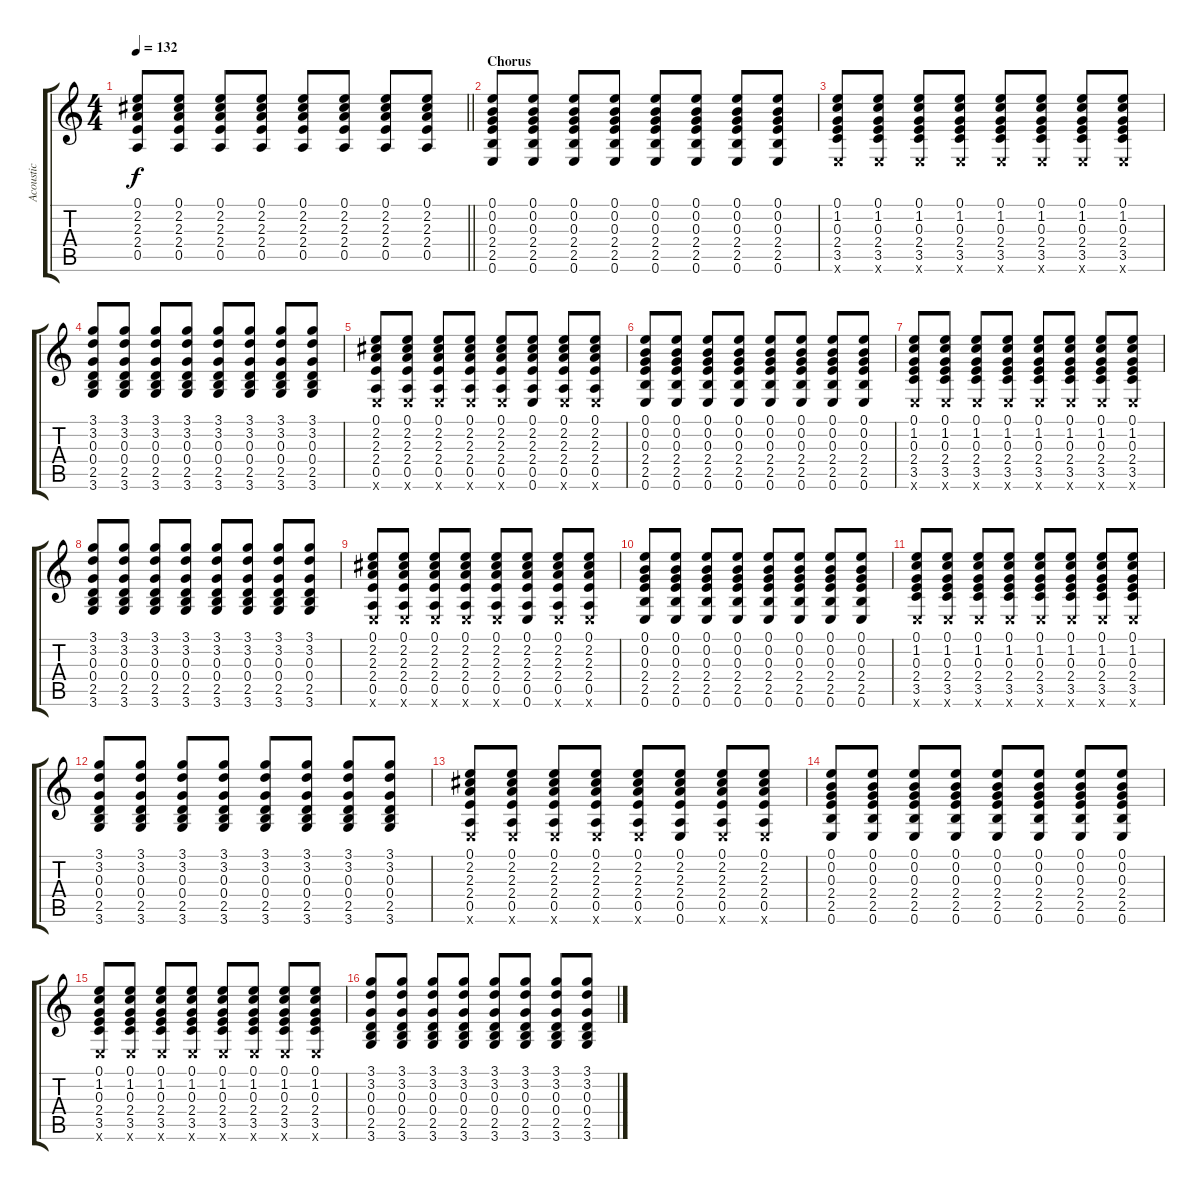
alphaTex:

\track ("Acoustic" "Acoustic") {instrument acousticguitarsteel}
\staff {score tabs}
\tuning (E4 B3 G3 D3 A2 E2) {hide}
\ts (4 4)
\tempo 132
\clef g2
\barLineRight lightlight
\ks c
(0.1 2.2 2.3 2.4 0.5).8{dy f} (0.1 2.2 2.3 2.4 0.5).8 (0.1 2.2 2.3 2.4 0.5).8 (0.1 2.2 2.3 2.4 0.5).8 (0.1 2.2 2.3 2.4 0.5).8 (0.1 2.2 2.3 2.4 0.5).8 (0.1 2.2 2.3 2.4 0.5).8 (0.1 2.2 2.3 2.4 0.5).8 |
\section ("" "Chorus")
(0.1 0.2 0.3 2.4 2.5 0.6).8 (0.1 0.2 0.3 2.4 2.5 0.6).8 (0.1 0.2 0.3 2.4 2.5 0.6).8 (0.1 0.2 0.3 2.4 2.5 0.6).8 (0.1 0.2 0.3 2.4 2.5 0.6).8 (0.1 0.2 0.3 2.4 2.5 0.6).8 (0.1 0.2 0.3 2.4 2.5 0.6).8 (0.1 0.2 0.3 2.4 2.5 0.6).8 |
(0.1 1.2 0.3 2.4 3.5 0.6{x}).8 (0.1 1.2 0.3 2.4 3.5 0.6{x}).8 (0.1 1.2 0.3 2.4 3.5 0.6{x}).8 (0.1 1.2 0.3 2.4 3.5 0.6{x}).8 (0.1 1.2 0.3 2.4 3.5 0.6{x}).8 (0.1 1.2 0.3 2.4 3.5 0.6{x}).8 (0.1 1.2 0.3 2.4 3.5 0.6{x}).8 (0.1 1.2 0.3 2.4 3.5 0.6{x}).8 |
(3.1 3.2 0.3 0.4 2.5 3.6).8 (3.1 3.2 0.3 0.4 2.5 3.6).8 (3.1 3.2 0.3 0.4 2.5 3.6).8 (3.1 3.2 0.3 0.4 2.5 3.6).8 (3.1 3.2 0.3 0.4 2.5 3.6).8 (3.1 3.2 0.3 0.4 2.5 3.6).8 (3.1 3.2 0.3 0.4 2.5 3.6).8 (3.1 3.2 0.3 0.4 2.5 3.6).8 |
(0.1 2.2 2.3 2.4 0.5 0.6{x}).8 (0.1 2.2 2.3 2.4 0.5 0.6{x}).8 (0.1 2.2 2.3 2.4 0.5 0.6{x}).8 (0.1 2.2 2.3 2.4 0.5 0.6{x}).8 (0.1 2.2 2.3 2.4 0.5 0.6{x}).8 (0.1 2.2 2.3 2.4 0.5 0.6).8 (0.1 2.2 2.3 2.4 0.5 0.6{x}).8 (0.1 2.2 2.3 2.4 0.5 0.6{x}).8 |
(0.1 0.2 0.3 2.4 2.5 0.6).8 (0.1 0.2 0.3 2.4 2.5 0.6).8 (0.1 0.2 0.3 2.4 2.5 0.6).8 (0.1 0.2 0.3 2.4 2.5 0.6).8 (0.1 0.2 0.3 2.4 2.5 0.6).8 (0.1 0.2 0.3 2.4 2.5 0.6).8 (0.1 0.2 0.3 2.4 2.5 0.6).8 (0.1 0.2 0.3 2.4 2.5 0.6).8 |
(0.1 1.2 0.3 2.4 3.5 0.6{x}).8 (0.1 1.2 0.3 2.4 3.5 0.6{x}).8 (0.1 1.2 0.3 2.4 3.5 0.6{x}).8 (0.1 1.2 0.3 2.4 3.5 0.6{x}).8 (0.1 1.2 0.3 2.4 3.5 0.6{x}).8 (0.1 1.2 0.3 2.4 3.5 0.6{x}).8 (0.1 1.2 0.3 2.4 3.5 0.6{x}).8 (0.1 1.2 0.3 2.4 3.5 0.6{x}).8 |
(3.1 3.2 0.3 0.4 2.5 3.6).8 (3.1 3.2 0.3 0.4 2.5 3.6).8 (3.1 3.2 0.3 0.4 2.5 3.6).8 (3.1 3.2 0.3 0.4 2.5 3.6).8 (3.1 3.2 0.3 0.4 2.5 3.6).8 (3.1 3.2 0.3 0.4 2.5 3.6).8 (3.1 3.2 0.3 0.4 2.5 3.6).8 (3.1 3.2 0.3 0.4 2.5 3.6).8 |
(0.1 2.2 2.3 2.4 0.5 0.6{x}).8 (0.1 2.2 2.3 2.4 0.5 0.6{x}).8 (0.1 2.2 2.3 2.4 0.5 0.6{x}).8 (0.1 2.2 2.3 2.4 0.5 0.6{x}).8 (0.1 2.2 2.3 2.4 0.5 0.6{x}).8 (0.1 2.2 2.3 2.4 0.5 0.6).8 (0.1 2.2 2.3 2.4 0.5 0.6{x}).8 (0.1 2.2 2.3 2.4 0.5 0.6{x}).8 |
(0.1 0.2 0.3 2.4 2.5 0.6).8 (0.1 0.2 0.3 2.4 2.5 0.6).8 (0.1 0.2 0.3 2.4 2.5 0.6).8 (0.1 0.2 0.3 2.4 2.5 0.6).8 (0.1 0.2 0.3 2.4 2.5 0.6).8 (0.1 0.2 0.3 2.4 2.5 0.6).8 (0.1 0.2 0.3 2.4 2.5 0.6).8 (0.1 0.2 0.3 2.4 2.5 0.6).8 |
(0.1 1.2 0.3 2.4 3.5 0.6{x}).8 (0.1 1.2 0.3 2.4 3.5 0.6{x}).8 (0.1 1.2 0.3 2.4 3.5 0.6{x}).8 (0.1 1.2 0.3 2.4 3.5 0.6{x}).8 (0.1 1.2 0.3 2.4 3.5 0.6{x}).8 (0.1 1.2 0.3 2.4 3.5 0.6{x}).8 (0.1 1.2 0.3 2.4 3.5 0.6{x}).8 (0.1 1.2 0.3 2.4 3.5 0.6{x}).8 |
(3.1 3.2 0.3 0.4 2.5 3.6).8 (3.1 3.2 0.3 0.4 2.5 3.6).8 (3.1 3.2 0.3 0.4 2.5 3.6).8 (3.1 3.2 0.3 0.4 2.5 3.6).8 (3.1 3.2 0.3 0.4 2.5 3.6).8 (3.1 3.2 0.3 0.4 2.5 3.6).8 (3.1 3.2 0.3 0.4 2.5 3.6).8 (3.1 3.2 0.3 0.4 2.5 3.6).8 |
(0.1 2.2 2.3 2.4 0.5 0.6{x}).8 (0.1 2.2 2.3 2.4 0.5 0.6{x}).8 (0.1 2.2 2.3 2.4 0.5 0.6{x}).8 (0.1 2.2 2.3 2.4 0.5 0.6{x}).8 (0.1 2.2 2.3 2.4 0.5 0.6{x}).8 (0.1 2.2 2.3 2.4 0.5 0.6).8 (0.1 2.2 2.3 2.4 0.5 0.6{x}).8 (0.1 2.2 2.3 2.4 0.5 0.6{x}).8 |
(0.1 0.2 0.3 2.4 2.5 0.6).8 (0.1 0.2 0.3 2.4 2.5 0.6).8 (0.1 0.2 0.3 2.4 2.5 0.6).8 (0.1 0.2 0.3 2.4 2.5 0.6).8 (0.1 0.2 0.3 2.4 2.5 0.6).8 (0.1 0.2 0.3 2.4 2.5 0.6).8 (0.1 0.2 0.3 2.4 2.5 0.6).8 (0.1 0.2 0.3 2.4 2.5 0.6).8 |
(0.1 1.2 0.3 2.4 3.5 0.6{x}).8 (0.1 1.2 0.3 2.4 3.5 0.6{x}).8 (0.1 1.2 0.3 2.4 3.5 0.6{x}).8 (0.1 1.2 0.3 2.4 3.5 0.6{x}).8 (0.1 1.2 0.3 2.4 3.5 0.6{x}).8 (0.1 1.2 0.3 2.4 3.5 0.6{x}).8 (0.1 1.2 0.3 2.4 3.5 0.6{x}).8 (0.1 1.2 0.3 2.4 3.5 0.6{x}).8 |
(3.1 3.2 0.3 0.4 2.5 3.6).8 (3.1 3.2 0.3 0.4 2.5 3.6).8 (3.1 3.2 0.3 0.4 2.5 3.6).8 (3.1 3.2 0.3 0.4 2.5 3.6).8 (3.1 3.2 0.3 0.4 2.5 3.6).8 (3.1 3.2 0.3 0.4 2.5 3.6).8 (3.1 3.2 0.3 0.4 2.5 3.6).8 (3.1 3.2 0.3 0.4 2.5 3.6).8
